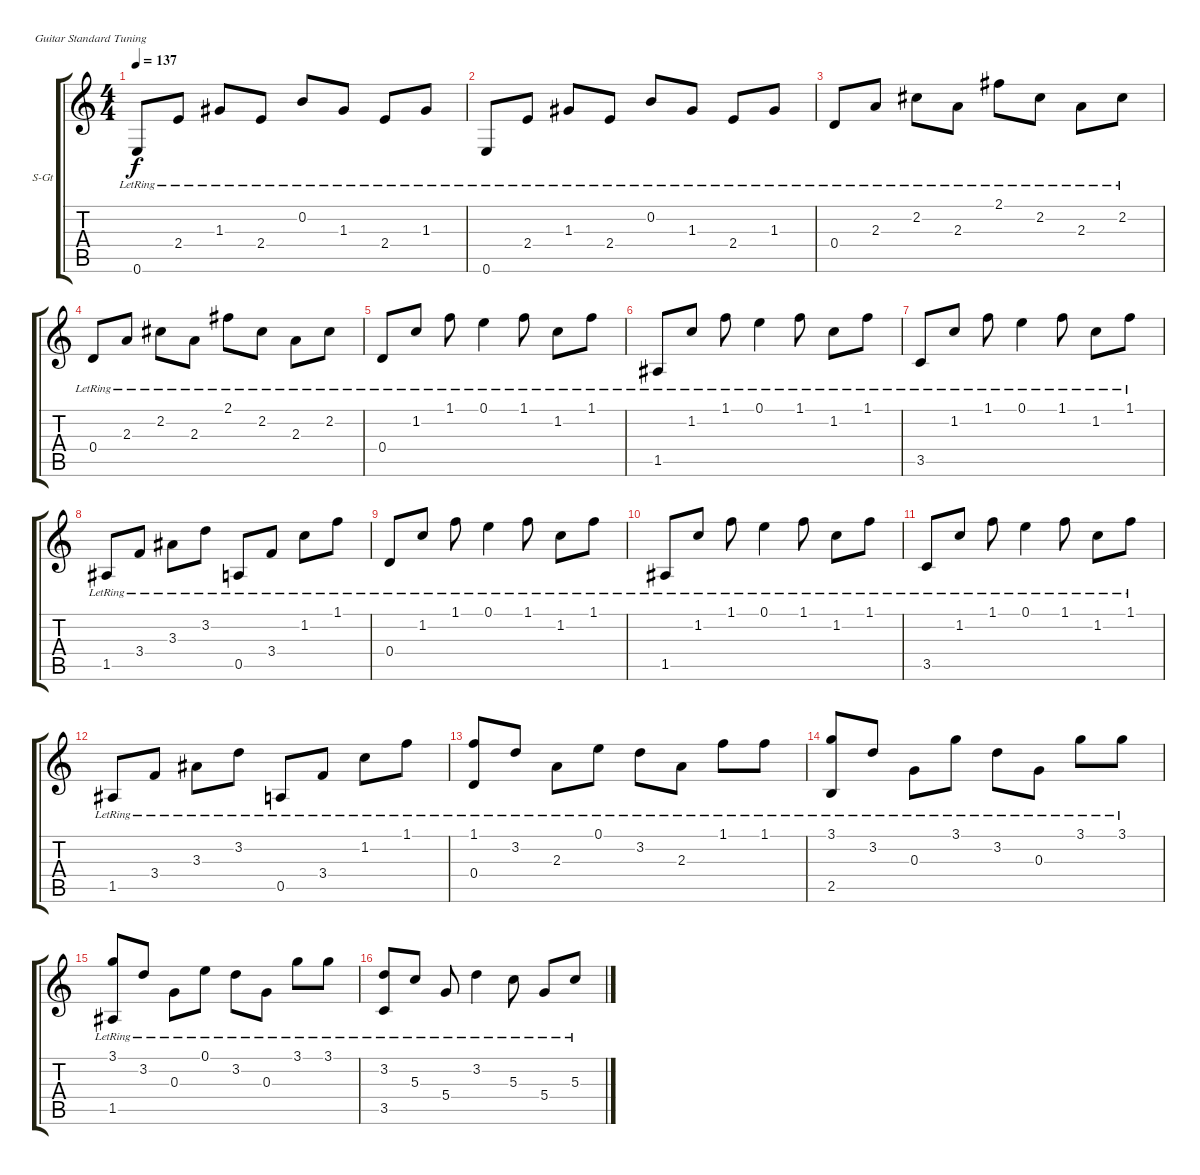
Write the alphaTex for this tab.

\defaultSystemsLayout 4
\bracketExtendMode groupsimilarinstruments
\firstSystemTrackNameOrientation horizontal
\otherSystemsTrackNameOrientation horizontal
\track ("Steel Guitar" "S-Gt") {instrument acousticguitarsteel}
\staff {score tabs}
\tuning (E4 B3 G3 D3 A2 E2)
\ts (4 4)
\tempo 137
\clef g2
\ks c
0.6{lr}.8{dy f} 2.4{lr}.8 1.3{lr}.8 2.4{lr}.8 0.2{lr}.8 1.3{lr}.8 2.4{lr}.8 1.3{lr}.8 |
0.6{lr}.8 2.4{lr}.8 1.3{lr}.8 2.4{lr}.8 0.2{lr}.8 1.3{lr}.8 2.4{lr}.8 1.3{lr}.8 |
0.4{lr}.8 2.3{lr}.8 2.2{lr}.8 2.3{lr}.8 2.1{lr}.8 2.2{lr}.8 2.3{lr}.8 2.2{lr}.8 |
0.4{lr}.8 2.3{lr}.8 2.2{lr}.8 2.3{lr}.8 2.1{lr}.8 2.2{lr}.8 2.3{lr}.8 2.2{lr}.8 |
0.4{lr}.8 1.2{lr}.8 1.1{lr}.8 0.1{lr}.4 1.1{lr}.8 1.2{lr}.8 1.1{lr}.8 |
1.5{lr}.8 1.2{lr}.8 1.1{lr}.8 0.1{lr}.4 1.1{lr}.8 1.2{lr}.8 1.1{lr}.8 |
3.5{lr}.8 1.2{lr}.8 1.1{lr}.8 0.1{lr}.4 1.1{lr}.8 1.2{lr}.8 1.1{lr}.8 |
1.5{lr}.8 3.4{lr}.8 3.3{lr}.8 3.2{lr}.8 0.5{lr}.8 3.4{lr}.8 1.2{lr}.8 1.1{lr}.8 |
0.4{lr}.8 1.2{lr}.8 1.1{lr}.8 0.1{lr}.4 1.1{lr}.8 1.2{lr}.8 1.1{lr}.8 |
1.5{lr}.8 1.2{lr}.8 1.1{lr}.8 0.1{lr}.4 1.1{lr}.8 1.2{lr}.8 1.1{lr}.8 |
3.5{lr}.8 1.2{lr}.8 1.1{lr}.8 0.1{lr}.4 1.1{lr}.8 1.2{lr}.8 1.1{lr}.8 |
1.5{lr}.8 3.4{lr}.8 3.3{lr}.8 3.2{lr}.8 0.5{lr}.8 3.4{lr}.8 1.2{lr}.8 1.1{lr}.8 |
(1.1{lr} 0.4{lr}).8 3.2{lr}.8 2.3{lr}.8 0.1{lr}.8 3.2{lr}.8 2.3{lr}.8 1.1{lr}.8 1.1{lr}.8 |
(3.1{lr} 2.5{lr}).8 3.2{lr}.8 0.3{lr}.8 3.1{lr}.8 3.2{lr}.8 0.3{lr}.8 3.1{lr}.8 3.1{lr}.8 |
(3.1{lr} 1.5{lr}).8 3.2{lr}.8 0.3{lr}.8 0.1{lr}.8 3.2{lr}.8 0.3{lr}.8 3.1{lr}.8 3.1{lr}.8 |
(3.2{lr} 3.5{lr}).8 5.3{lr}.8 5.4{lr}.8 3.2{lr}.4 5.3{lr}.8 5.4{lr}.8 5.3{lr}.8
